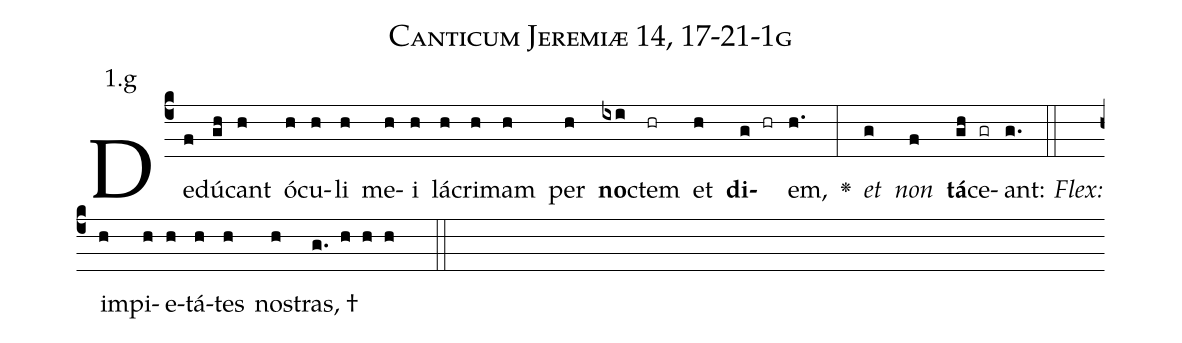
name: Canticum Jeremiæ 14, 17-21-1g;
annotation: 1.g;
%%
(c4)De(f)dú(gh)cant(h) ó(h)cu(h)li(h) me(h)i(h) lá(h)cri(h)mam(h) per(h) <b>no</b>(ixi)ctem(hr) et(h) <b>di</b>(g hr)em,(h.) <v>\greheightstar</v>(:) <i>et</i>(g) <i>non</i>(f) <b>tá</b>(gh)ce(gr)ant:(g.) (::)
<i>Flex:</i>()  im(h)pi(h)e(h)tá(h)tes(h) no(h)stras, †(g. h h h  ::)

%E(h) u(h) o(g) u(f) a(gh) e.(g.) (::)
